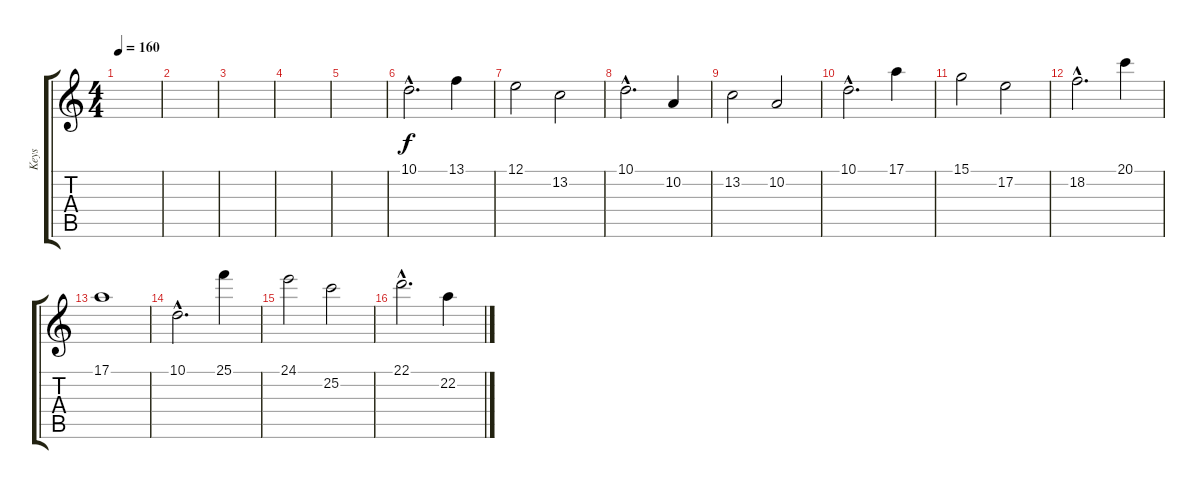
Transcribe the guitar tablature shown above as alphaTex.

\track ("Keys" "Keys") {instrument synthstrings1}
\staff {score tabs}
\tuning (E4 B3 G3 D3 A2 E2) {hide}
\ts (4 4)
\tempo 160
\clef g2
\ks c
|
|
|
|
|
10.1{hac}.2{d} 13.1.4 |
12.1.2 13.2.2 |
10.1{hac}.2{d} 10.2.4 |
13.2.2 10.2.2 |
10.1{hac}.2{d} 17.1.4 |
15.1.2 17.2.2 |
18.2{hac}.2{d} 20.1.4 |
17.1.1 |
10.1{hac}.2{d} 25.1.4 |
24.1.2 25.2.2 |
22.1{hac}.2{d} 22.2.4
